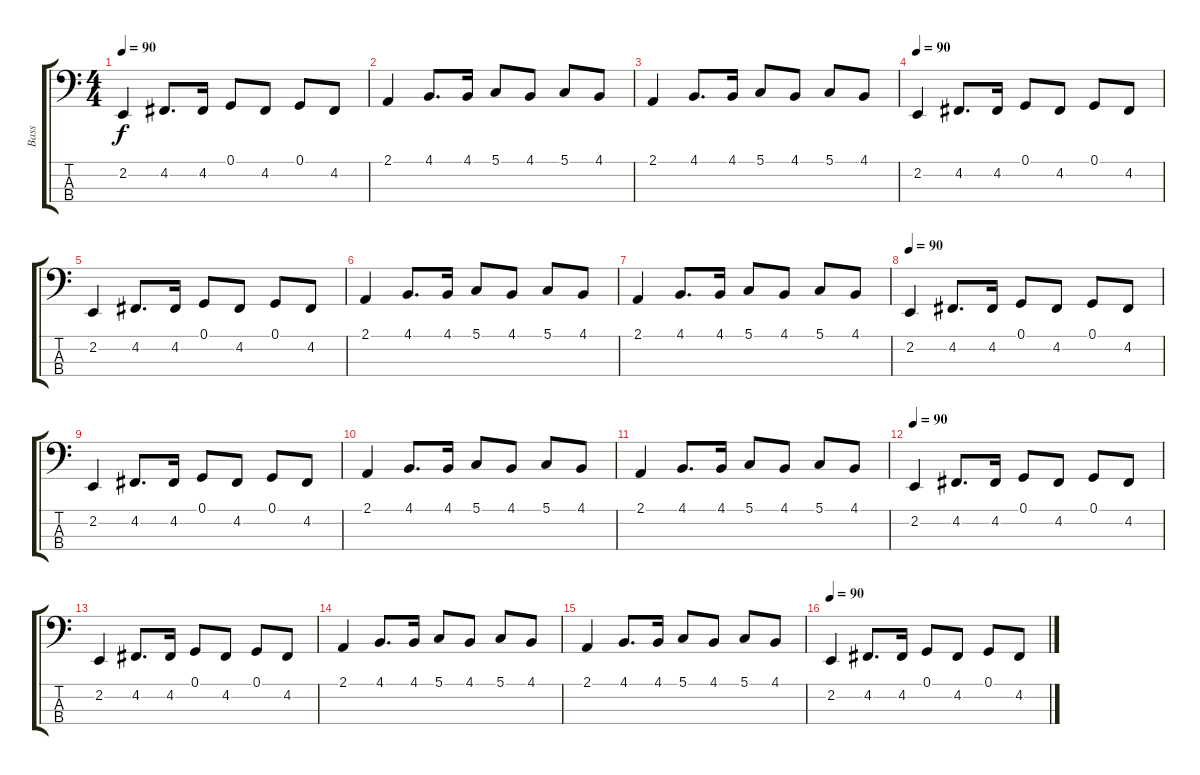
\track ("Bass" "Bass") {instrument tuba}
\staff {score tabs}
\tuning (G2 D2 A1 E1) {hide}
\ts (4 4)
\tempo 90
\clef f4
\ks c
2.2.4{dy f} 4.2.8{d} 4.2.16 0.1.8{volume 15} 4.2.8{volume 15} 0.1.8{volume 15} 4.2.8{volume 14} |
2.1.4{volume 14} 4.1.8{d volume 14} 4.1.16 5.1.8 4.1.8 5.1.8 4.1.8 |
2.1.4 4.1.8{d} 4.1.16 5.1.8 4.1.8 5.1.8 4.1.8 |
\tempo 90
2.2.4 4.2.8{d} 4.2.16 0.1.8 4.2.8 0.1.8 4.2.8 |
2.2.4 4.2.8{d volume 14} 4.2.16{volume 13} 0.1.8{volume 13} 4.2.8 0.1.8{volume 13} 4.2.8{volume 13} |
2.1.4{volume 12} 4.1.8{d} 4.1.16 5.1.8 4.1.8 5.1.8 4.1.8 |
2.1.4 4.1.8{d} 4.1.16 5.1.8 4.1.8 5.1.8 4.1.8 |
\tempo 90
2.2.4 4.2.8{d} 4.2.16 0.1.8 4.2.8{volume 12} 0.1.8{volume 12} 4.2.8{volume 12} |
2.2.4{volume 11} 4.2.8{d} 4.2.16 0.1.8 4.2.8 0.1.8 4.2.8 |
2.1.4 4.1.8{d} 4.1.16 5.1.8 4.1.8 5.1.8 4.1.8 |
2.1.4 4.1.8{d} 4.1.16 5.1.8 4.1.8 5.1.8 4.1.8{volume 11} |
\tempo 90
2.2.4{volume 10} 4.2.8{d} 4.2.16 0.1.8 4.2.8 0.1.8 4.2.8 |
2.2.4 4.2.8{d} 4.2.16 0.1.8 4.2.8 0.1.8 4.2.8 |
2.1.4 4.1.8{d} 4.1.16 5.1.8 4.1.8 5.1.8 4.1.8 |
2.1.4 4.1.8{d} 4.1.16{volume 10} 5.1.8{volume 10} 4.1.8{volume 10} 5.1.8{volume 10} 4.1.8 |
\tempo 90
2.2.4 4.2.8{d} 4.2.16 0.1.8 4.2.8 0.1.8 4.2.8
